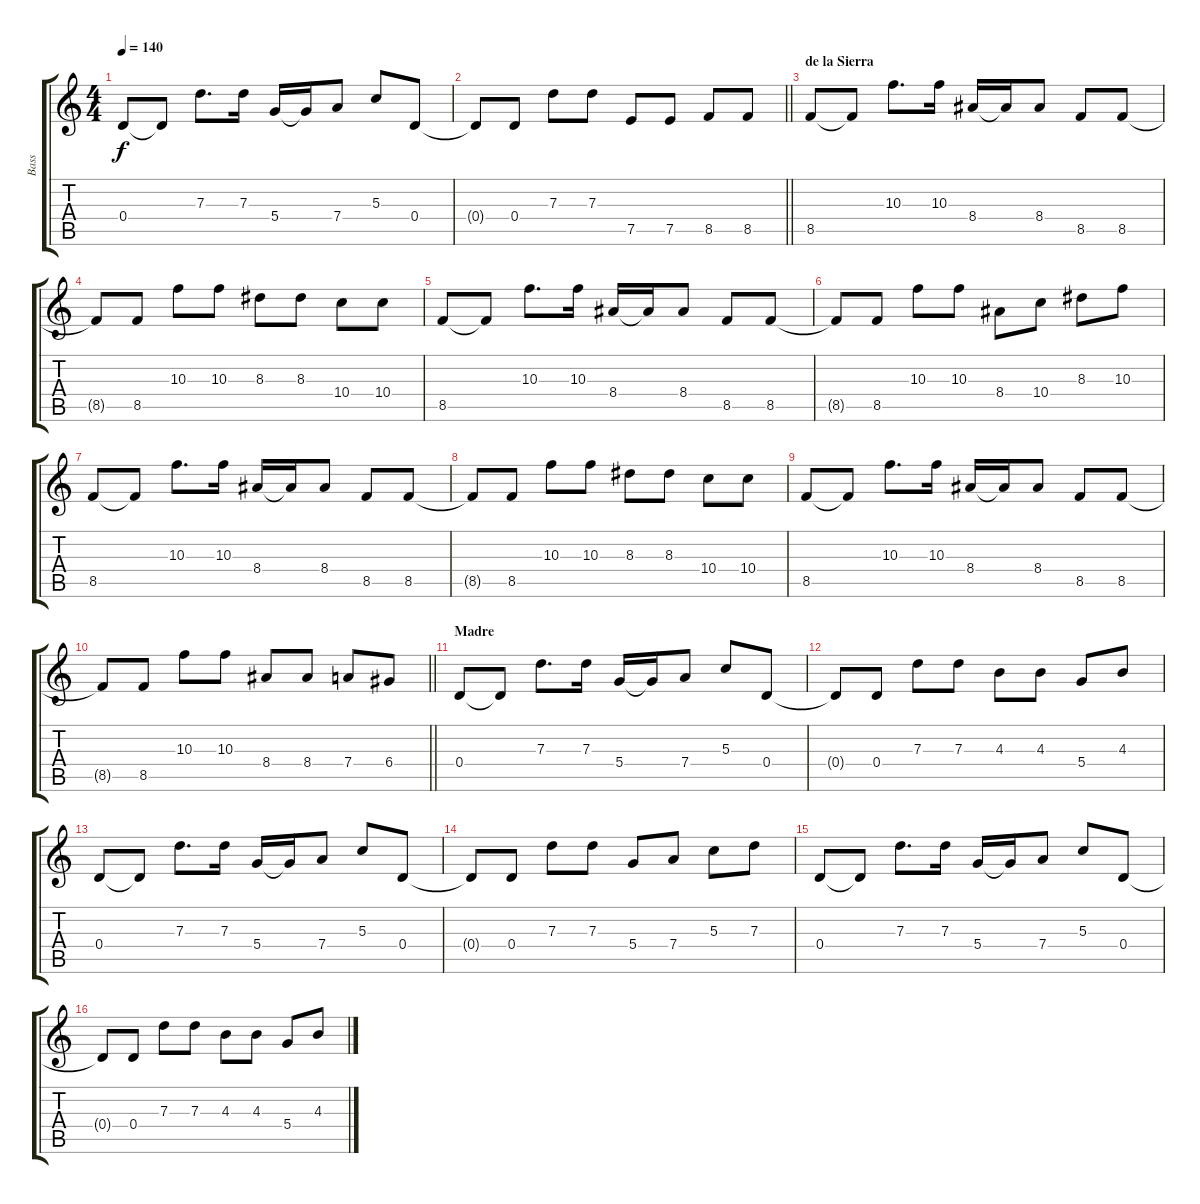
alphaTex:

\track ("Bass" "Bass") {instrument electricbassfinger}
\staff {score tabs}
\tuning (E4 B3 G3 D3 A2 E2) {hide}
\ts (4 4)
\tempo 140
\clef g2
\ks c
0.4.8{dy f} 0.4{t}.8 7.3.8{d} 7.3.16 5.4.16 5.4{t}.16 7.4.8 5.3.8 0.4.8 |
\barLineRight lightlight
0.4{t}.8 0.4.8 7.3.8 7.3.8 7.5.8 7.5.8 8.5.8 8.5.8 |
\section ("" "de la Sierra")
8.5.8 8.5{t}.8 10.3.8{d} 10.3.16 8.4.16 8.4{t}.16 8.4.8 8.5.8 8.5.8 |
8.5{t}.8 8.5.8 10.3.8 10.3.8 8.3.8 8.3.8 10.4.8 10.4.8 |
8.5.8 8.5{t}.8 10.3.8{d} 10.3.16 8.4.16 8.4{t}.16 8.4.8 8.5.8 8.5.8 |
8.5{t}.8 8.5.8 10.3.8 10.3.8 8.4.8 10.4.8 8.3.8 10.3.8 |
8.5.8 8.5{t}.8 10.3.8{d} 10.3.16 8.4.16 8.4{t}.16 8.4.8 8.5.8 8.5.8 |
8.5{t}.8 8.5.8 10.3.8 10.3.8 8.3.8 8.3.8 10.4.8 10.4.8 |
8.5.8 8.5{t}.8 10.3.8{d} 10.3.16 8.4.16 8.4{t}.16 8.4.8 8.5.8 8.5.8 |
\barLineRight lightlight
8.5{t}.8 8.5.8 10.3.8 10.3.8 8.4.8 8.4.8 7.4.8 6.4.8 |
\section ("" "Madre")
0.4.8 0.4{t}.8 7.3.8{d} 7.3.16 5.4.16 5.4{t}.16 7.4.8 5.3.8 0.4.8 |
0.4{t}.8 0.4.8 7.3.8 7.3.8 4.3.8 4.3.8 5.4.8 4.3.8 |
0.4.8 0.4{t}.8 7.3.8{d} 7.3.16 5.4.16 5.4{t}.16 7.4.8 5.3.8 0.4.8 |
0.4{t}.8 0.4.8 7.3.8 7.3.8 5.4.8 7.4.8 5.3.8 7.3.8 |
0.4.8 0.4{t}.8 7.3.8{d} 7.3.16 5.4.16 5.4{t}.16 7.4.8 5.3.8 0.4.8 |
0.4{t}.8 0.4.8 7.3.8 7.3.8 4.3.8 4.3.8 5.4.8 4.3.8
